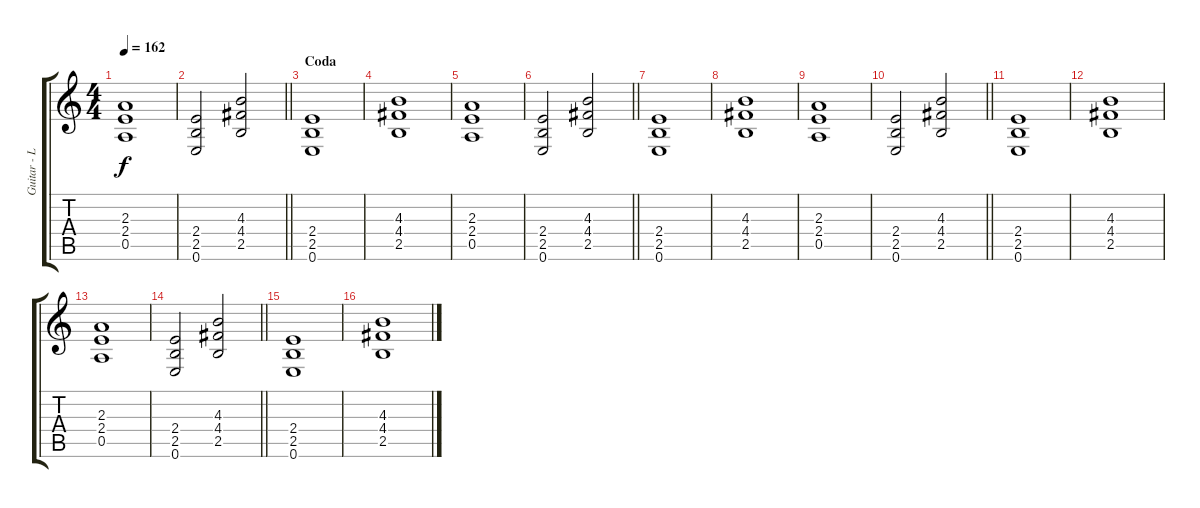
\track ("Guitar - Letov" "Guitar - L") {instrument distortionguitar}
\staff {score tabs}
\tuning (E4 B3 G3 D3 A2 E2) {hide}
\ts (4 4)
\tempo 162
\clef g2
\ks c
(2.3 2.4 0.5).1{dy f} |
\barLineRight lightlight
(2.4 2.5 0.6).2 (4.3 4.4 2.5).2 |
\section ("" "Coda")
(2.4 2.5 0.6).1 |
(4.3 4.4 2.5).1 |
(2.3 2.4 0.5).1 |
\barLineRight lightlight
(2.4 2.5 0.6).2 (4.3 4.4 2.5).2 |
(2.4 2.5 0.6).1 |
(4.3 4.4 2.5).1 |
(2.3 2.4 0.5).1 |
\barLineRight lightlight
(2.4 2.5 0.6).2 (4.3 4.4 2.5).2 |
(2.4 2.5 0.6).1 |
(4.3 4.4 2.5).1 |
(2.3 2.4 0.5).1 |
\barLineRight lightlight
(2.4 2.5 0.6).2 (4.3 4.4 2.5).2 |
(2.4 2.5 0.6).1 |
(4.3 4.4 2.5).1
